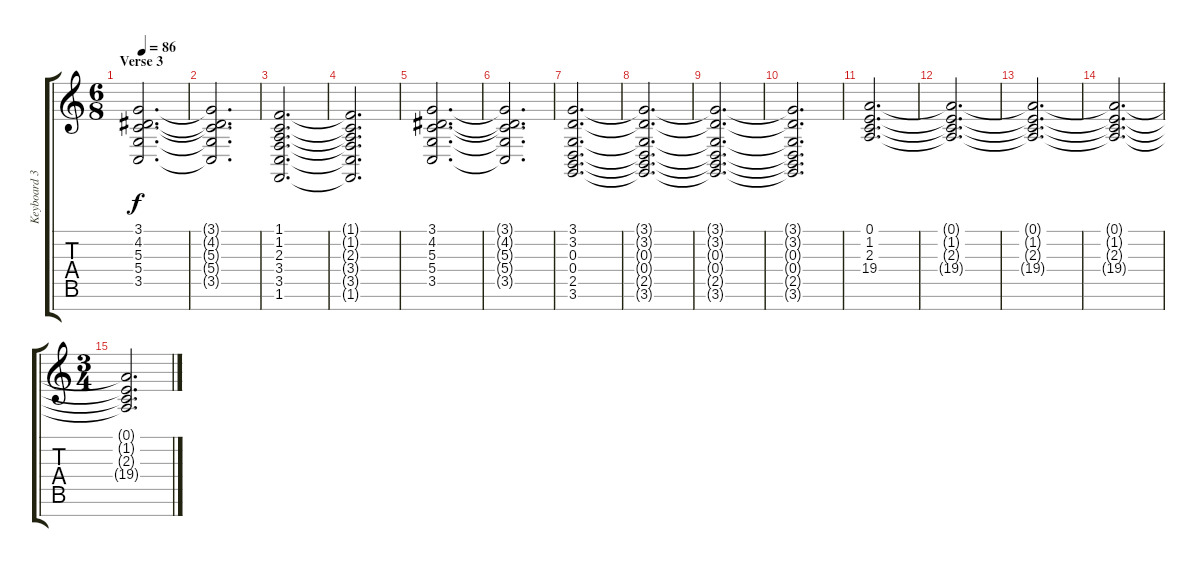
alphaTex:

\track ("Keyboard 3" "Keyboard 3") {instrument synthstrings1}
\staff {score tabs}
\tuning (E4 B3 G3 D3 A2 E2 B1) {hide}
\ts (6 8)
\section ("" "Verse 3")
\tempo 86
\clef g2
\ks c
(3.1 4.2 5.3 5.4 3.5).2{d dy f} |
(3.1{t} 4.2{t} 5.3{t} 5.4{t} 3.5{t}).2{d} |
(1.1 1.2 2.3 3.4 3.5 1.6).2{d} |
(1.1{t} 1.2{t} 2.3{t} 3.4{t} 3.5{t} 1.6{t}).2{d} |
(3.1 4.2 5.3 5.4 3.5).2{d} |
(3.1{t} 4.2{t} 5.3{t} 5.4{t} 3.5{t}).2{d} |
(3.1 3.2 0.3 0.4 2.5 3.6).2{d} |
(3.1{t} 3.2{t} 0.3{t} 0.4{t} 2.5{t} 3.6{t}).2{d} |
(3.1{t} 3.2{t} 0.3{t} 0.4{t} 2.5{t} 3.6{t}).2{d} |
(3.1{t} 3.2{t} 0.3{t} 0.4{t} 2.5{t} 3.6{t}).2{d} |
(0.1 1.2 2.3 19.4).2{d} |
(0.1{t} 1.2{t} 2.3{t} 19.4{t}).2{d} |
(0.1{t} 1.2{t} 2.3{t} 19.4{t}).2{d} |
(0.1{t} 1.2{t} 2.3{t} 19.4{t}).2{d} |
\ts (3 4)
(0.1{t} 1.2{t} 2.3{t} 19.4{t}).2{d volume 2}
